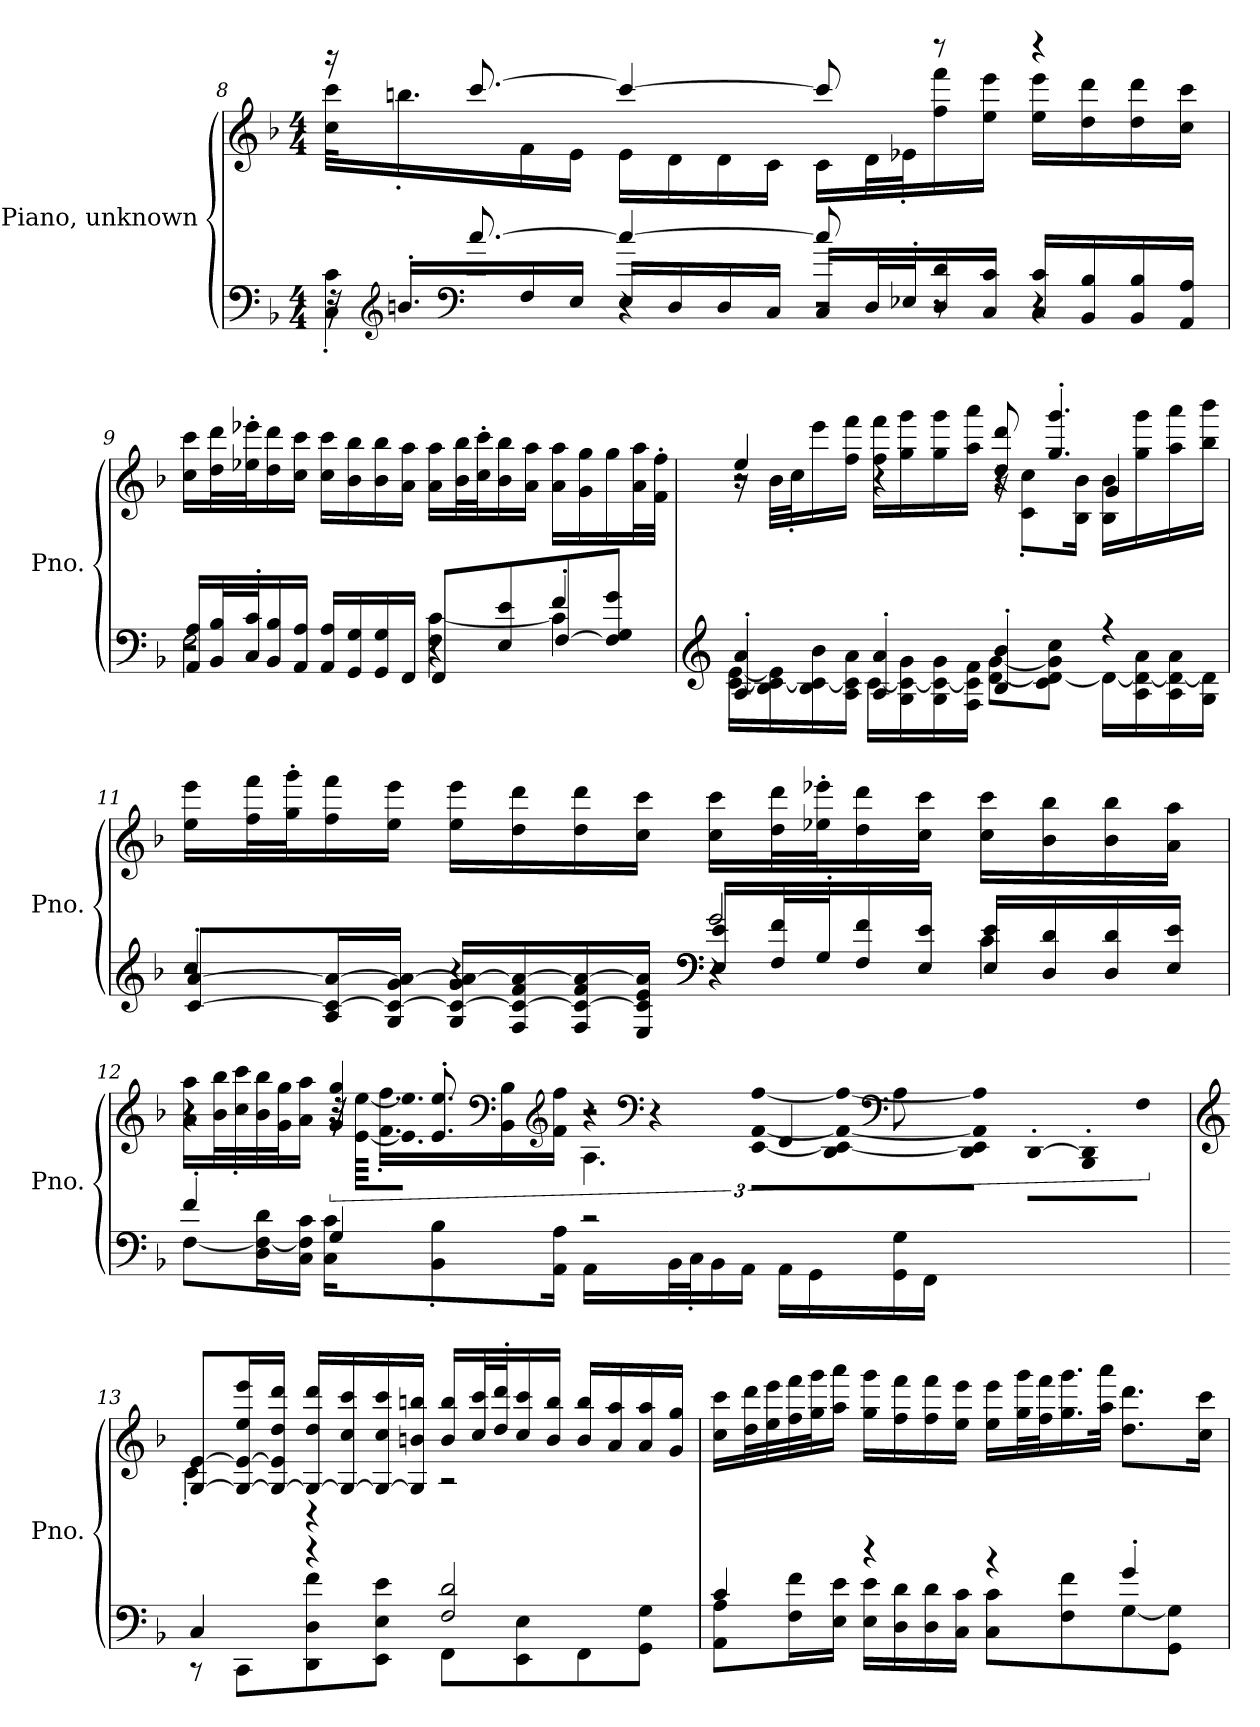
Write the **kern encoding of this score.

**kern	**kern
*part1	*part1
*staff2	*staff1
*I"Piano, unknown	*
*I'Pno.	*
!!LO:LB:g=z
*clefF4	*clefG2
*k[b-]	*k[b-]
*M4/4	*M4/4
=8	=8
*^	*^
*	*^	*	*
16r	4C\' 4c\'	32r	16r	32cc\ 32ccc\KLL
*clefG2	*	*	*	*
.	.	16.bn'/LL	.	16.bbn'\
*clefF4	*	*	*	*
[8.cc/	.	.	[8.ccc/	.
.	.	16F/	.	16f\
.	.	16E/JJ	.	16e\JJ
4cc/_	4r	16E/LL	4ccc/_	16e\LL
.	.	16D/	.	16d\
.	.	16D/	.	16d\
.	.	16C/JJ	.	16c\JJ
8cc/]	2r	16C/LL	8ccc/]	16c\LL
.	.	32D/L	.	32d\L
.	.	32E-X'/J	.	32e-X'\J
8r	.	16D/ 16d/	8r	16ff\ 16fff\
.	.	16C/ 16c/JJ	.	16ee\ 16eee\JJ
4r	.	16C/ 16c/LL	4r	16ee\ 16eee\LL
.	.	16BB-/ 16B-/	.	16dd\ 16ddd\
.	.	16BB-/ 16B-/	.	16dd\ 16ddd\
.	.	16AA/ 16A/JJ	.	16cc\ 16ccc\JJ
*	*	*	*v	*v
!!LO:LB:g=z
=9	=9	=9	=9
2r	2F\	16AA/ 16A/LL	16cc\ 16ccc\LL
.	.	32BB-/ 32B-/L	32dd\ 32ddd\L
.	.	32C/' 32c/'J	32ee-X\' 32eee-X\'J
.	.	16BB-/ 16B-/	16dd\ 16ddd\
.	.	16AA/ 16A/JJ	16cc\ 16ccc\JJ
.	.	16AA/ 16A/LL	16cc\ 16ccc\LL
.	.	16GG/ 16G/	16b-\ 16bb-\
.	.	16GG/ 16G/	16b-\ 16bb-\
.	.	16FF/JJ	16a\ 16aa\JJ
4r	4F\ [4c\	8FF/L	16a\ 16aa\LL
.	.	.	32b-\ 32bb-\L
.	.	.	32cc\' 32ccc\'J
.	.	8E/ 8e/	16b-\ 16bb-\
.	.	.	16a\ 16aa\JJ
4f'/	4c\]	[8F/	16a\ 16aa\LL
.	.	.	16g\ 16gg\
.	.	8F/] 8G/ 8g/J	16gg\
.	.	.	32a\ 32aa\L
.	.	.	32f\' 32ff\'JJJ
*v	*v	*v	*
!!LO:LB:g=z
=10	=10
*clefG2	*
*^	*^
*	*	*	*^
4A/' 4a/'	[16c\ [16e\LL	4ee/	16r	2r
.	16B-\ 16c\_ 16e\]	.	32b-\LLL	.
.	.	.	32cc'\J	.
.	16B-\ 16c\_ 16b-\	.	16eee\	.
.	16A\ 16c\] 16a\JJ	.	16ff\ 16fff\JJ	.
4A/' 4a/'	[16c\LL	4r	16ff\ 16fff\LL	.
.	16G\ 16c\_ 16g\	.	16gg\ 16ggg\	.
.	16G\ 16c\_ 16g\	.	16gg\ 16ggg\	.
.	16F\ 16c\] 16f\JJ	.	16aa\ 16aaa\JJ	.
4B-/' 4b-/'	[8d\ [8g\L	8dd/ 8ddd/	16r	4r
.	.	.	8c\' 8cc\'L	.
.	8c\ 8d\_ 8g\] 8cc\J	4.gg/' 4.ggg/'	.	.
.	.	.	16B-\ 16b-\Jk	.
4r	16d\LL_	.	16B-\ 16b-\LL	4g/
.	16A\ 16d\_ 16a\	.	16gg\ 16ggg\	.
.	16A\ 16d\_ 16a\	.	16aa\ 16aaa\	.
.	16G\ 16d\]JJ	.	16bb-\ 16bbb-\JJ	.
*	*	*v	*v	*v
!!LO:LB:g=z
=11	=11	=11
*	*^	*
4cc'/	2r	[8c/ [8a/L	16ee\ 16eee\LL
.	.	.	32ff\ 32fff\L
.	.	.	32gg\' 32ggg\'J
.	.	16A/ 16c/_ 16a/_L	16ff\ 16fff\
.	.	16G/ 16c/_ 16g/ 16a/_JJ	16ee\ 16eee\JJ
4r	.	16G/ 16c/_ 16g/ 16a/_LL	16ee\ 16eee\LL
.	.	16F/ 16c/_ 16f/ 16a/_	16dd\ 16ddd\
.	.	16F/ 16c/_ 16f/ 16a/_	16dd\ 16ddd\
.	.	16E/ 16c/] 16e/ 16a/]JJ	16cc\ 16ccc\JJ
*clefF4	*	*	*
2g/	4r	16E/ 16e/LL	16cc\ 16ccc\LL
.	.	32F/ 32f/L	32dd\ 32ddd\L
.	.	32G'/J	32ee-X\' 32eee-X\'J
.	.	16F/ 16f/	16dd\ 16ddd\
.	.	16E/ 16e/JJ	16cc\ 16ccc\JJ
.	4c\	16E/ 16e/LL	16cc\ 16ccc\LL
.	.	16D/ 16d/	16b-\ 16bb-\
.	.	16D/ 16d/	16b-\ 16bb-\
.	.	16E/ 16e/JJ	16a\ 16aa\JJ
*	*v	*v	*
!!LO:LB:g=z
=12	=12	=12
*	*	*^
*	*	*	*^
*	*	*	*	*^
4f'/	[8F\L	4r	16a\ 16aa\LL	4r	4r
.	.	.	32b-\ 32bb-\L	.	.
.	.	.	32cc\' 32ccc\'	.	.
.	16D\ 16F\_ 16d\L	.	32b-\ 32bb-\	.	.
.	.	.	32g\ 32gg\J	.	.
.	16C\ 16F\] 16c\JJ	.	16a\ 16aa\JJ	.	.
4G/	16C\ 16c\KL	4g/ 4gg/	48r	16r	32r
.	.	.	[96e\ [96ee\KKLL	.	.
.	.	.	16.e\] 16.ee\]JJ	.	16.f\' 16.ff\'LL
.	8BB-\' 8B-\'	.	.	8.e/' 8.ee/'	.
*	*	*clefF4	*	*	*
.	.	.	8r	.	16BB-\ 16B-\
*	*	*clefG2	*	*	*
.	16AA\ 16A\Jk	.	.	.	16f\ 16ff\JJ
2r	16AA\LL	2r	[16c\ [16f\ [16ff\LL	4r	4.A\
.	32BB-\L	.	16B-\ 16c\_ 16f\_ 16ff\_J	.	.
.	32C'\J	.	.	.	.
.	16BB-\	.	8B-\ 8c\] 8f\] 8ff\]J	.	.
.	16AA\JJ	.	.	.	.
.	16AA\LL	.	[16B-'\KL	4d/	.
.	16GG\	.	8G\' 8B-\]'	.	.
*	*	*clefF4	*	*	*
.	16GG\ 16G\	.	.	.	8A\
.	16FF\JJ	.	16F\Jk	.	.
*	*	*v	*v	*v	*v
!!LO:PB:g=z
=13	=13	=13
*	*	*clefG2
*	*	*^
4C/	8r	[8G/ [8e/L	4c'\
.	8CC\L	16G/_ 16e/_ 16ee/ 16eee/L	.
.	.	16G/_ 16e/] 16dd/ 16ddd/JJ	.
4r	8DD\ 8D\ 8f\	16G/_ 16dd/ 16ddd/LL	4r
.	.	16G/_ 16cc/ 16ccc/	.
.	8EE\ 8E\ 8e\J	16G/_ 16cc/ 16ccc/	.
.	.	16G/] 16bn/ 16bbn/JJ	.
2F/ 2d/	8FF\L	16b/ 16bb/LL	2r
.	.	32cc/ 32ccc/L	.
.	.	32dd/' 32ddd/'J	.
.	8EE\ 8E\	16cc/ 16ccc/	.
.	.	16b/ 16bb/JJ	.
.	8FF\	16b/ 16bb/LL	.
.	.	16a/ 16aa/	.
.	8GG\ 8G\J	16a/ 16aa/	.
.	.	16g/ 16gg/JJ	.
*	*	*v	*v
!!LO:LB:g=z
=14	=14	=14
4c/	8AA\ 8A\L	16cc\ 16ccc\LL
.	.	32dd\ 32ddd\L
.	.	32ee\ 32eee\
.	16F\ 16f\L	32ff\ 32fff\
.	.	32gg\ 32ggg\J
.	16E\ 16e\JJ	16aa\ 16aaa\JJ
4r	16E\ 16e\LL	16gg\ 16ggg\LL
.	16D\ 16d\	16ff\ 16fff\
.	16D\ 16d\	16ff\ 16fff\
.	16C\ 16c\JJ	16ee\ 16eee\JJ
4r	8C\ 8c\L	16ee\ 16eee\LL
.	.	32gg\ 32ggg\L
.	.	32ff\ 32fff\J
.	8F\ 8f\	16.gg\ 16.ggg\
.	.	32aa\ 32aaa\JJk
4g'/	[8G\	8.dd\ 8.ddd\L
.	8GG\ 8G\]J	.
.	.	16cc\ 16ccc\Jk
*v	*v	*
=	=
*-	*-
